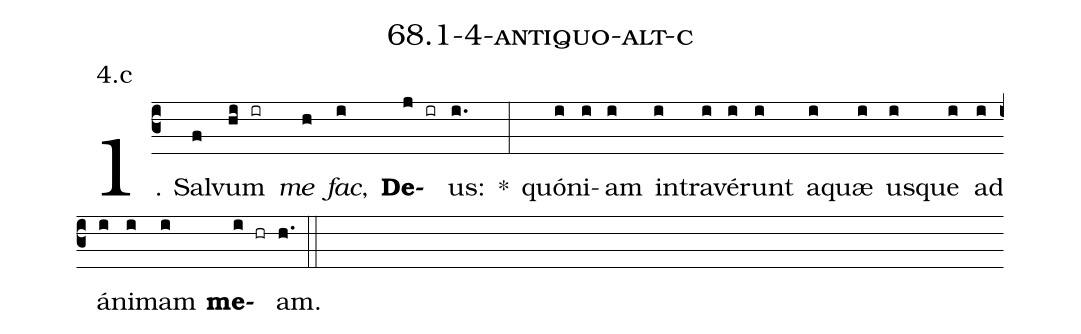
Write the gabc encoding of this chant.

name: 68.1-4-antiquo-alt-c;
annotation: 4.c;
%%
(c3)1. Sal(f)vum(hi ir) <i>me</i>(h) <i>fac</i>,(i) <b>De</b>(j ir)us:(i.) *(:) quón(i)i(i)am(i) in(i)tra(i)vé(i)runt(i) a(i)quæ(i) us(i)que(i) ad(i) á(i)ni(i)mam(i) <b>me</b>(i hr)am.(h.) (::)


%E(i) u(i) o(i) u(i) a(i) e.(h.) (::)
